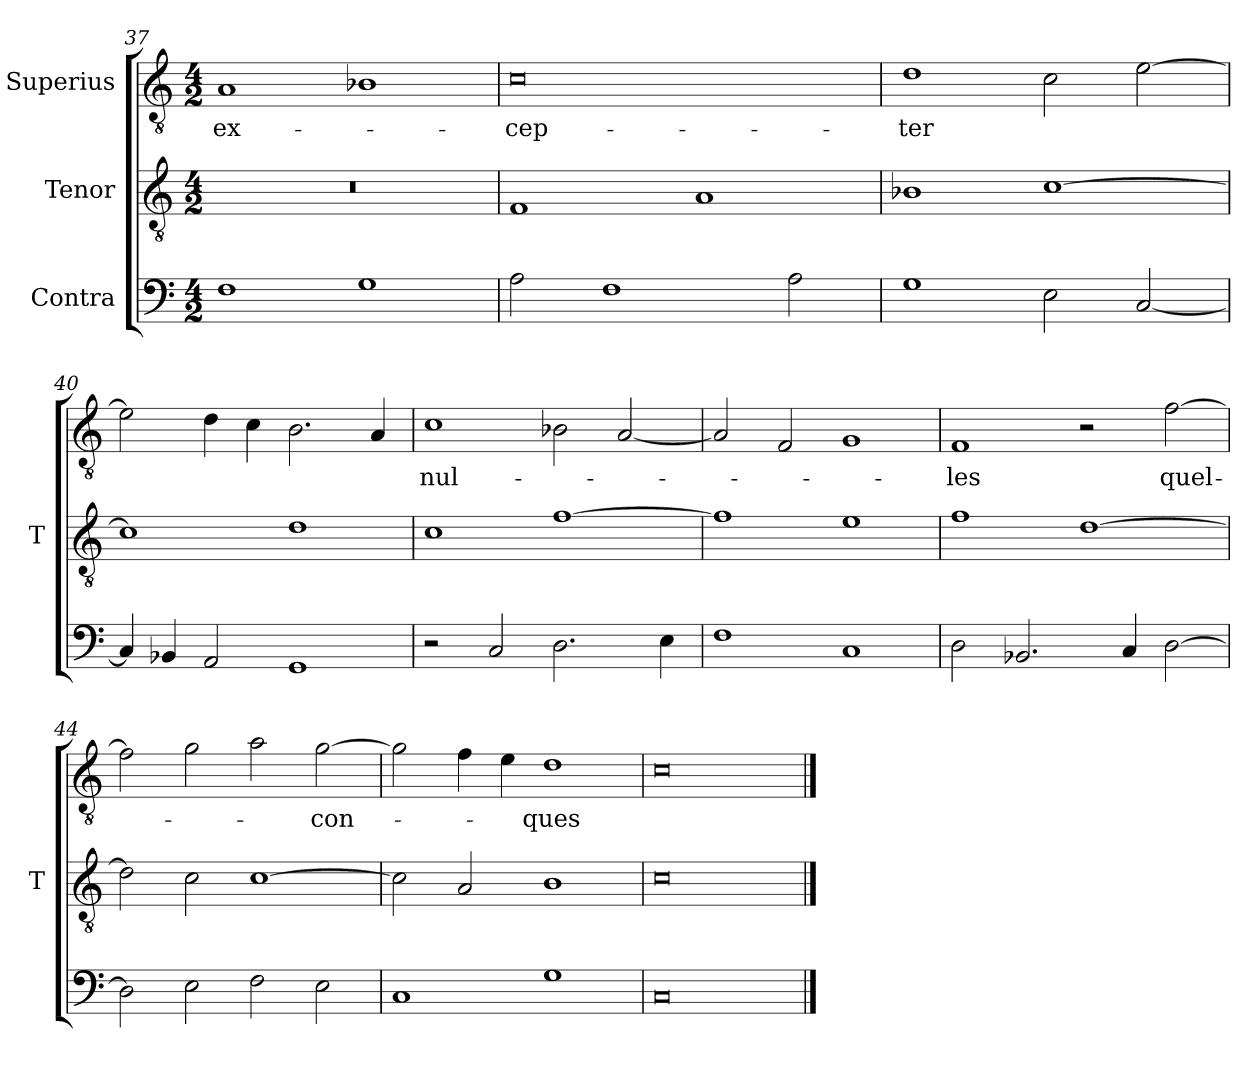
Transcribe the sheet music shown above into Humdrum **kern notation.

**kern	**kern	**kern	**text
*part3	*part2	*part1	*part1
*staff3	*staff2	*staff1	*staff1
*I"Contra	*I"Tenor	*I"Superius	*
*	*I'T	*	*
*clefF4	*clefGv2	*clefGv2	*
*M4/2	*M4/2	*M4/2	*
=37	=37	=37	=37
1F	0r	1A	ex-
1G	.	1B-X	.
=38	=38	=38	=38
2A	1F	0c	-cep-
1F	.	.	.
.	1A	.	.
2A	.	.	.
=39	=39	=39	=39
1G	1B-X	1d	-ter
2E	[1c	2c	.
[2C	.	[2e	.
=40	=40	=40	=40
4C]	1c]	2e]	.
4BB-X	.	.	.
2AA	.	4d	.
.	.	4c	.
1GG	1d	2.B	.
.	.	4A	.
=41	=41	=41	=41
2r	1c	1c	nul-
2C	.	.	.
2.D	[1f	2B-X	.
.	.	[2A	.
4E	.	.	.
=42	=42	=42	=42
1F	1f]	2A]	.
.	.	2F	.
1C	1e	1G	.
=43	=43	=43	=43
2D	1f	1F	-les
2.BB-X	.	.	.
.	[1d	2r	.
4C	.	.	.
[2D	.	[2f	quel-
=44	=44	=44	=44
2D]	2d]	2f]	.
2E	2c	2g	.
2F	[1c	2a	.
2E	.	[2g	-con-
=45	=45	=45	=45
1C	2c]	2g]	.
.	2A	4f	.
.	.	4e	.
1G	1B	1d	-ques
=46	=46	=46	=46
0C	0c	0c	.
==	==	==	==
*-	*-	*-	*-
